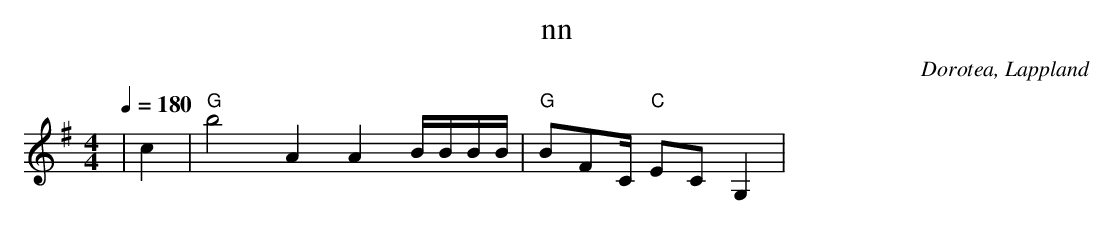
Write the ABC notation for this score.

X:1
T:nn
Q:1/4=180
O:Dorotea, Lappland
M:4/4
L:1/16
K:G
| c4 |"G"b8 A4A4 BBBB  | "G" B2F2C "C" E2C2 G,4 |
